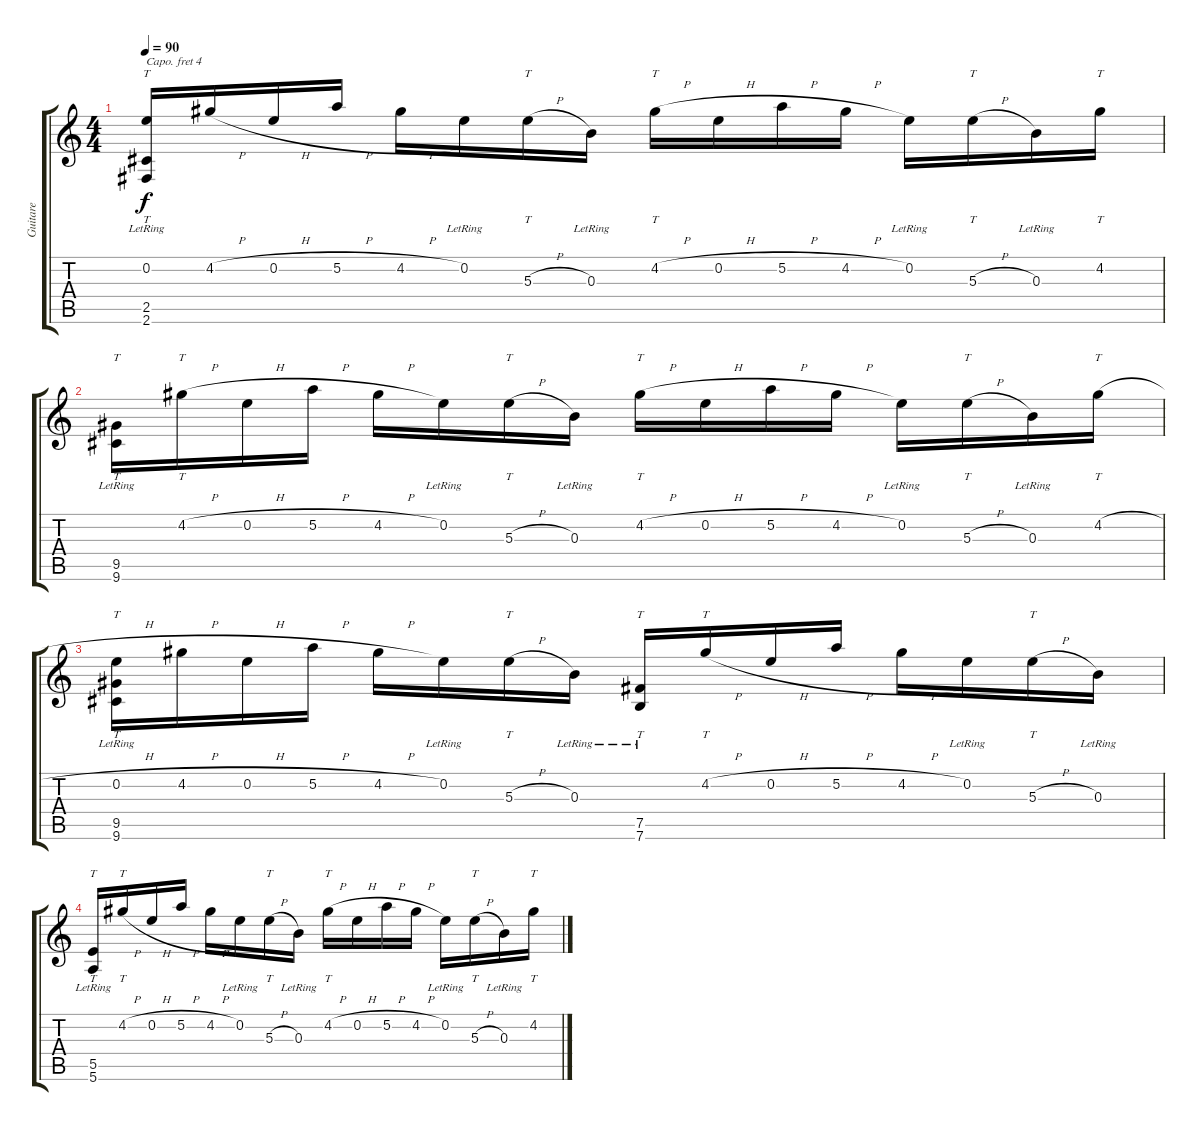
\track ("Guitare" "Guitare") {instrument acousticguitarsteel}
\staff {score tabs}
\capo 4
\tuning (E4 C4 G3 C3 G2 C2) {hide}
\ts (4 4)
\tempo 90
\clef g2
\ks c
(0.2 2.5{lr} 2.6{lr}).16{tt dy f} 4.2{h}.16 0.2{h}.16 5.2{h}.16 4.2{h}.16 0.2{lr}.16 5.3{h}.16{tt} 0.3{lr}.16 4.2{h}.16{tt} 0.2{h}.16 5.2{h}.16 4.2{h}.16 0.2{lr}.16 5.3{h}.16{tt} 0.3{lr}.16 4.2.16{tt} |
(9.5{lr} 9.6{lr}).16{tt} 4.2{h}.16{tt} 0.2{h}.16 5.2{h}.16 4.2{h}.16 0.2{lr}.16 5.3{h}.16{tt} 0.3{lr}.16 4.2{h}.16{tt} 0.2{h}.16 5.2{h}.16 4.2{h}.16 0.2{lr}.16 5.3{h}.16{tt} 0.3{lr}.16 4.2{h}.16{tt} |
(0.2{h} 9.5{lr} 9.6{lr}).16{tt} 4.2{h}.16 0.2{h}.16 5.2{h}.16 4.2{h}.16 0.2{lr}.16 5.3{h}.16{tt} 0.3{lr}.16 (7.5{lr} 7.6{lr}).16{tt} 4.2{h}.16{tt} 0.2{h}.16 5.2{h}.16 4.2{h}.16 0.2{lr}.16 5.3{h}.16{tt} 0.3{lr}.16 |
(5.5{lr} 5.6{lr}).16{tt} 4.2{h}.16{tt} 0.2{h}.16 5.2{h}.16 4.2{h}.16 0.2{lr}.16 5.3{h}.16{tt} 0.3{lr}.16 4.2{h}.16{tt} 0.2{h}.16 5.2{h}.16 4.2{h}.16 0.2{lr}.16 5.3{h}.16{tt} 0.3{lr}.16 4.2{h}.16{tt}
